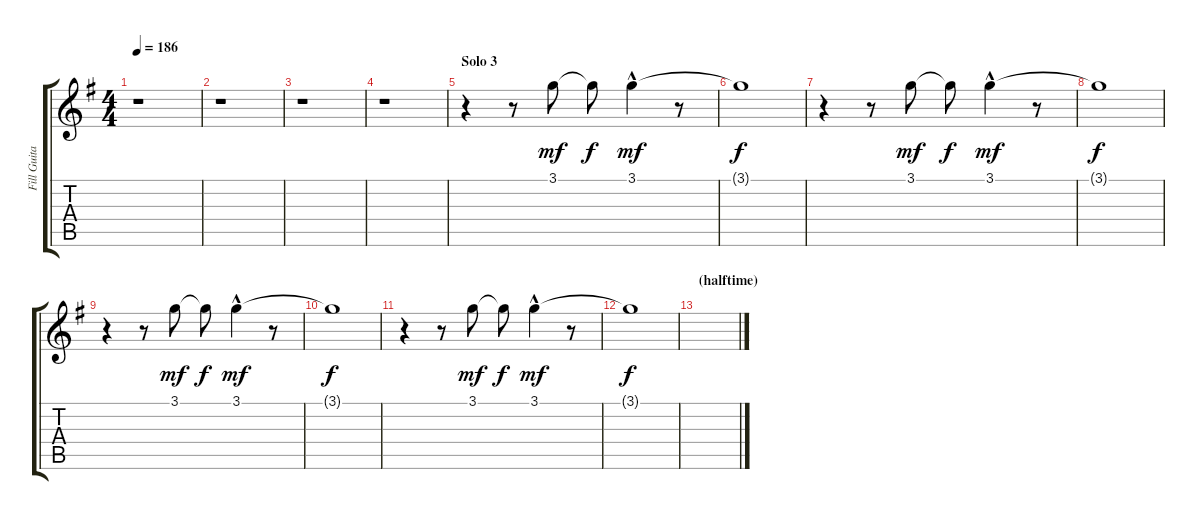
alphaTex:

\track ("Fill Guitar" "Fill Guita") {instrument acousticguitarsteel}
\staff {score tabs}
\tuning (E4 B3 G3 D3 A2 E2) {hide}
\ts (4 4)
\tempo 186
\clef g2
\ks g
r.1{dy f} |
r.1 |
r.1 |
r.1 |
\section ("" "Solo 3")
r.4 r.8 3.1.8{dy mf} 3.1{t}.8{dy f} 3.1{hac}.4{dy mf} r.8 |
3.1{t}.1{dy f} |
r.4 r.8 3.1.8{dy mf} 3.1{t}.8{dy f} 3.1{hac}.4{dy mf} r.8 |
3.1{t}.1{dy f} |
r.4 r.8 3.1.8{dy mf} 3.1{t}.8{dy f} 3.1{hac}.4{dy mf} r.8 |
3.1{t}.1{dy f} |
r.4 r.8 3.1.8{dy mf} 3.1{t}.8{dy f} 3.1{hac}.4{dy mf} r.8 |
3.1{t}.1{dy f} |
\section ("" "(halftime)")
